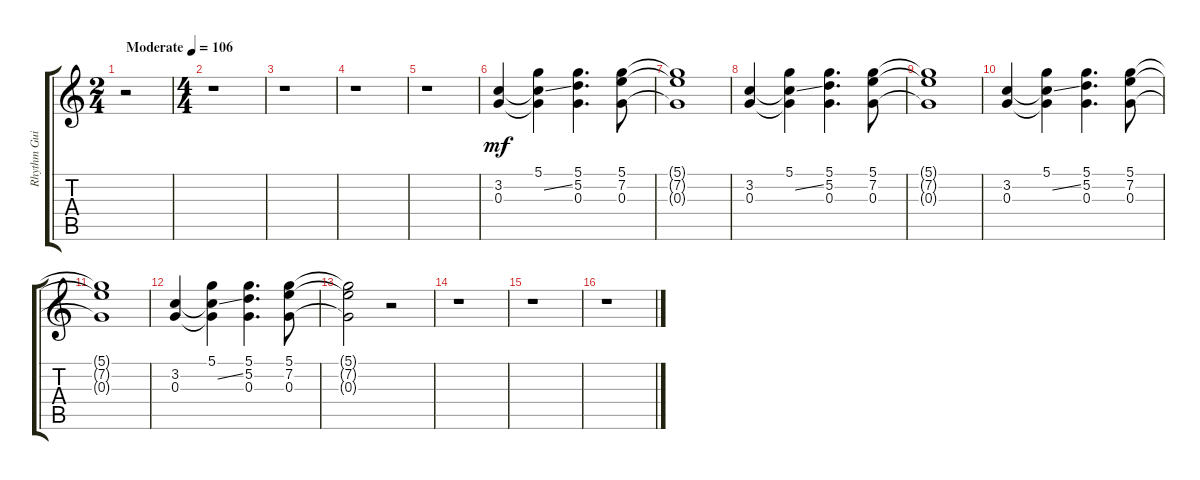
\track ("Rhythm Guitar" "Rhythm Gui") {instrument distortionguitar}
\staff {score tabs}
\tuning (D4 A3 G3 D3 A2 D2) {hide}
\ts (2 4)
\tempo (106 "Moderate")
\clef g2
\ks c
r.2{dy mf instrument distortionguitar} |
\ts (4 4)
r.1 |
r.1 |
r.1 |
r.1 |
(3.2 0.3).4 (5.1 3.2{ss t} 0.3{t}).4 (5.1 5.2 0.3).4{d} (5.1 7.2 0.3).8 |
(5.1{t} 7.2{t} 0.3{t}).1 |
(3.2 0.3).4 (5.1 3.2{ss t} 0.3{t}).4 (5.1 5.2 0.3).4{d} (5.1 7.2 0.3).8 |
(5.1{t} 7.2{t} 0.3{t}).1 |
(3.2 0.3).4 (5.1 3.2{ss t} 0.3{t}).4 (5.1 5.2 0.3).4{d} (5.1 7.2 0.3).8 |
(5.1{t} 7.2{t} 0.3{t}).1 |
(3.2 0.3).4 (5.1 3.2{ss t} 0.3{t}).4 (5.1 5.2 0.3).4{d} (5.1 7.2 0.3).8 |
(5.1{t} 7.2{t} 0.3{t}).2 r.2 |
r.1 |
r.1 |
r.1
